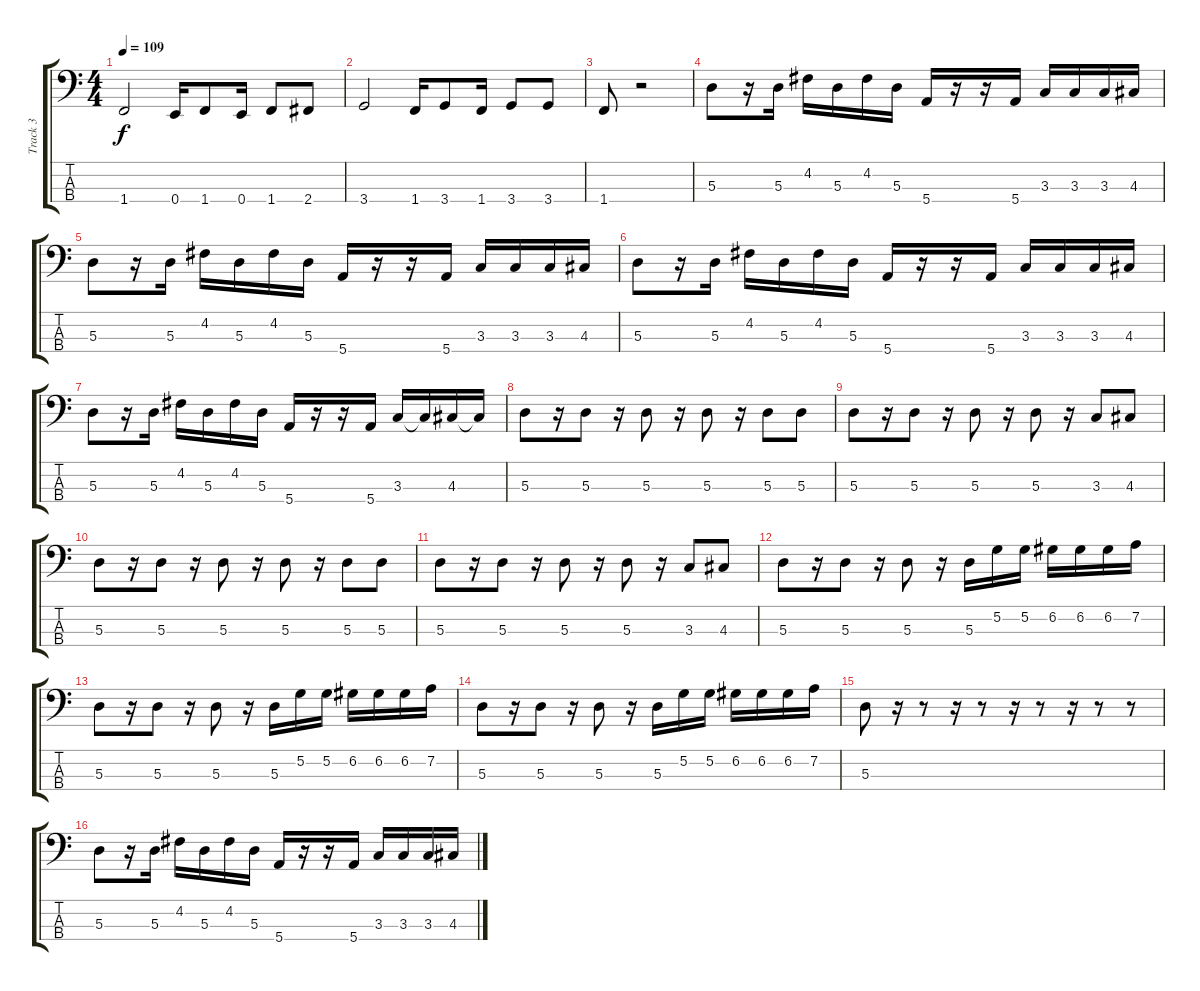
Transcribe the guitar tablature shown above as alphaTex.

\track ("Track 3" "Track 3") {instrument electricbassfinger}
\staff {score tabs}
\tuning (G2 D2 A1 E1) {hide}
\ts (4 4)
\tempo 109
\clef f4
\ks c
1.4.2{dy f} 0.4.16 1.4.8 0.4.16 1.4.8 2.4.8 |
3.4.2 1.4.16 3.4.8 1.4.16 3.4.8 3.4.8 |
1.4.8 r.2 |
5.3.8 r.16 5.3.16 4.2.16 5.3.16 4.2.16 5.3.16 5.4.16 r.16 r.16 5.4.16 3.3.16 3.3.16 3.3.16 4.3.16 |
5.3.8 r.16 5.3.16 4.2.16 5.3.16 4.2.16 5.3.16 5.4.16 r.16 r.16 5.4.16 3.3.16 3.3.16 3.3.16 4.3.16 |
5.3.8 r.16 5.3.16 4.2.16 5.3.16 4.2.16 5.3.16 5.4.16 r.16 r.16 5.4.16 3.3.16 3.3.16 3.3.16 4.3.16 |
5.3.8 r.16 5.3.16 4.2.16 5.3.16 4.2.16 5.3.16 5.4.16 r.16 r.16 5.4.16 3.3.16 3.3{t}.16 4.3.16 4.3{t}.16 |
5.3.8 r.16 5.3.8 r.16 5.3.8 r.16 5.3.8 r.16 5.3.8 5.3.8 |
5.3.8 r.16 5.3.8 r.16 5.3.8 r.16 5.3.8 r.16 3.3.8 4.3.8 |
5.3.8 r.16 5.3.8 r.16 5.3.8 r.16 5.3.8 r.16 5.3.8 5.3.8 |
5.3.8 r.16 5.3.8 r.16 5.3.8 r.16 5.3.8 r.16 3.3.8 4.3.8 |
5.3.8 r.16 5.3.8 r.16 5.3.8 r.16 5.3.16 5.2.16 5.2.16 6.2.16 6.2.16 6.2.16 7.2.16 |
5.3.8 r.16 5.3.8 r.16 5.3.8 r.16 5.3.16 5.2.16 5.2.16 6.2.16 6.2.16 6.2.16 7.2.16 |
5.3.8 r.16 5.3.8 r.16 5.3.8 r.16 5.3.16 5.2.16 5.2.16 6.2.16 6.2.16 6.2.16 7.2.16 |
5.3.8 r.16 r.8 r.16 r.8 r.16 r.8 r.16 r.8 r.8 |
5.3.8 r.16 5.3.16 4.2.16 5.3.16 4.2.16 5.3.16 5.4.16 r.16 r.16 5.4.16 3.3.16 3.3.16 3.3.16 4.3.16
